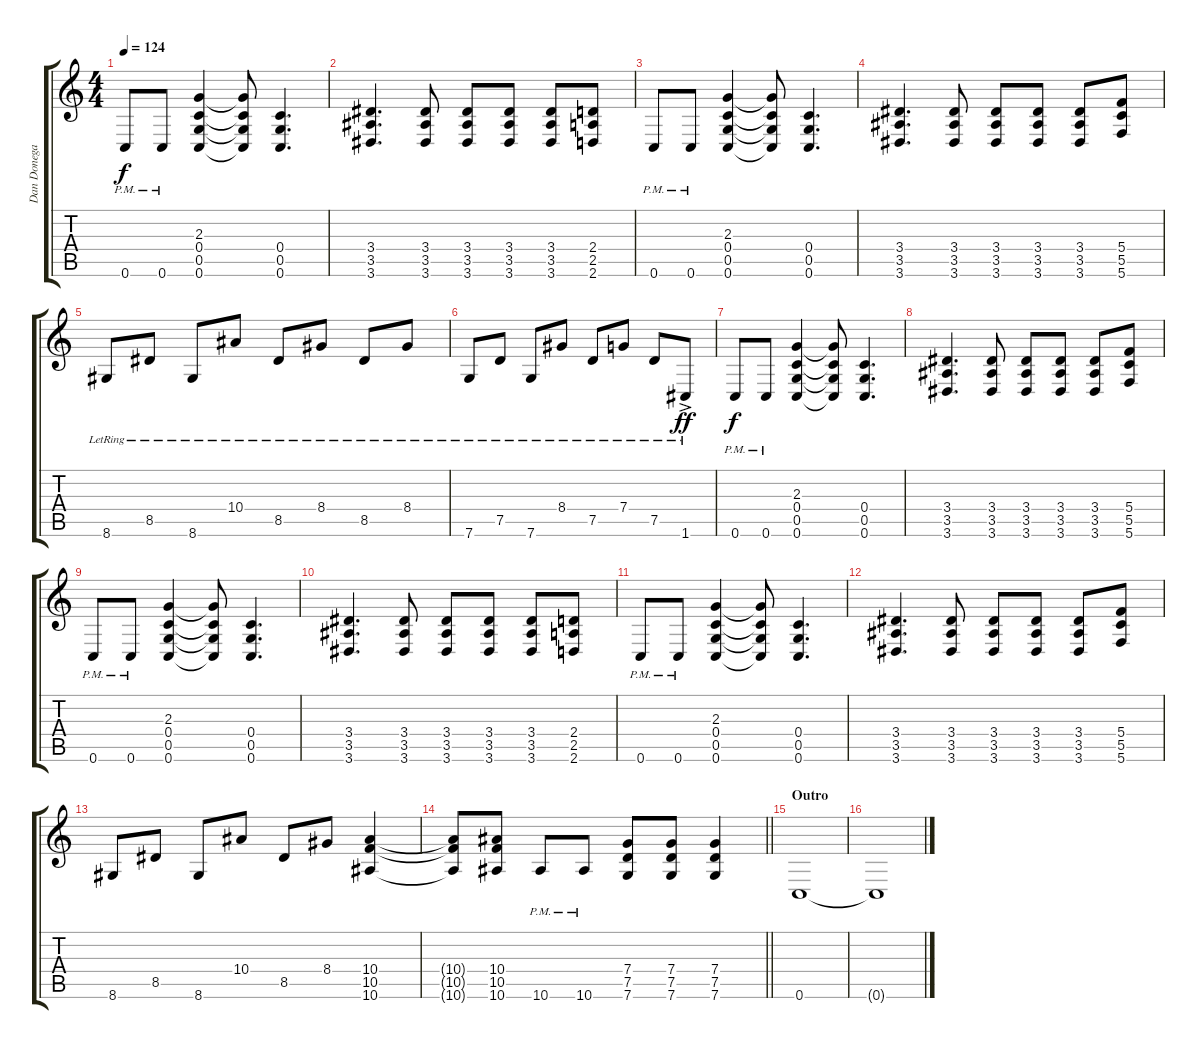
\track ("Dan Donegan 3" "Dan Donega") {instrument distortionguitar}
\staff {score tabs}
\tuning (D4 A3 F3 C3 G2 C2) {hide}
\ts (4 4)
\tempo 124
\clef g2
\ks c
0.6{pm}.8{dy f} 0.6{pm}.8 (2.3 0.4 0.5 0.6).4 (2.3{t} 0.4{t} 0.5{t} 0.6{t}).8 (0.4 0.5 0.6).4{d} |
(3.4 3.5 3.6).4{d} (3.4 3.5 3.6).8 (3.4 3.5 3.6).8 (3.4 3.5 3.6).8 (3.4 3.5 3.6).8 (2.4 2.5 2.6).8 |
0.6{pm}.8 0.6{pm}.8 (2.3 0.4 0.5 0.6).4 (2.3{t} 0.4{t} 0.5{t} 0.6{t}).8 (0.4 0.5 0.6).4{d} |
(3.4 3.5 3.6).4{d} (3.4 3.5 3.6).8 (3.4 3.5 3.6).8 (3.4 3.5 3.6).8 (3.4 3.5 3.6).8 (5.4 5.5 5.6).8 |
8.6{lr}.8 8.5{lr}.8 8.6{lr}.8 10.4{lr}.8 8.5{lr}.8 8.4{lr}.8 8.5{lr}.8 8.4{lr}.8 |
7.6{lr}.8 7.5{lr}.8 7.6{lr}.8 8.4{lr}.8 7.5{lr}.8 7.4{lr}.8 7.5{lr}.8 1.6{ac lr}.8{dy ff} |
0.6{pm}.8{dy f} 0.6{pm}.8 (2.3 0.4 0.5 0.6).4 (2.3{t} 0.4{t} 0.5{t} 0.6{t}).8 (0.4 0.5 0.6).4{d} |
(3.4 3.5 3.6).4{d} (3.4 3.5 3.6).8 (3.4 3.5 3.6).8 (3.4 3.5 3.6).8 (3.4 3.5 3.6).8 (5.4 5.5 5.6).8 |
0.6{pm}.8 0.6{pm}.8 (2.3 0.4 0.5 0.6).4 (2.3{t} 0.4{t} 0.5{t} 0.6{t}).8 (0.4 0.5 0.6).4{d} |
(3.4 3.5 3.6).4{d} (3.4 3.5 3.6).8 (3.4 3.5 3.6).8 (3.4 3.5 3.6).8 (3.4 3.5 3.6).8 (2.4 2.5 2.6).8 |
0.6{pm}.8 0.6{pm}.8 (2.3 0.4 0.5 0.6).4 (2.3{t} 0.4{t} 0.5{t} 0.6{t}).8 (0.4 0.5 0.6).4{d} |
(3.4 3.5 3.6).4{d} (3.4 3.5 3.6).8 (3.4 3.5 3.6).8 (3.4 3.5 3.6).8 (3.4 3.5 3.6).8 (5.4 5.5 5.6).8 |
8.6.8 8.5.8 8.6.8 10.4.8 8.5.8 8.4.8 (10.4 10.5 10.6).4 |
\barLineRight lightlight
(10.4{t} 10.5{t} 10.6{t}).8 (10.4 10.5 10.6).8 10.6{pm}.8 10.6{pm}.8 (7.4 7.5 7.6).8 (7.4 7.5 7.6).8 (7.4 7.5 7.6).4 |
\section ("" "Outro")
0.6.1 |
0.6{t}.1
